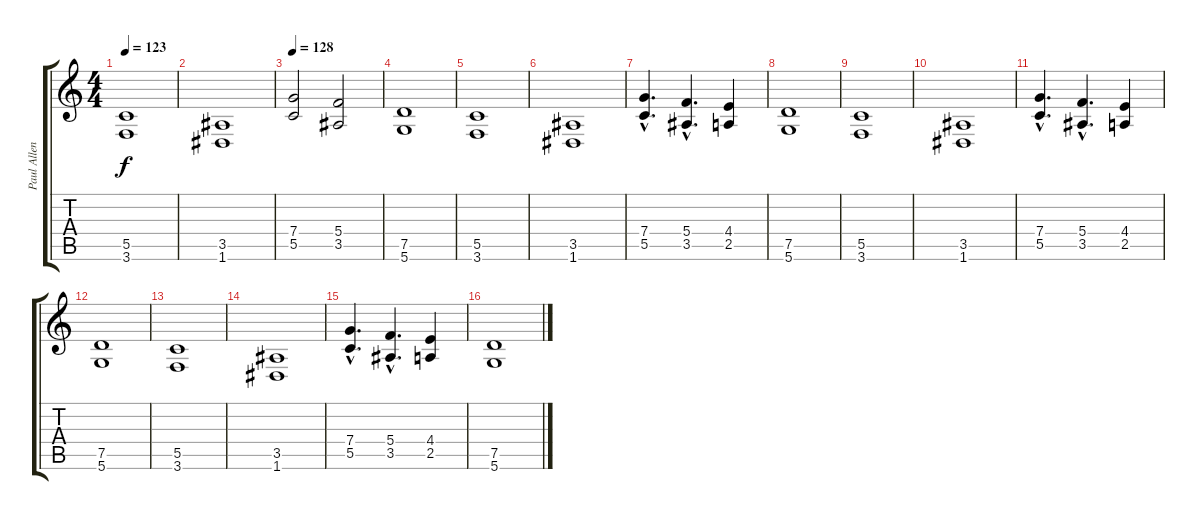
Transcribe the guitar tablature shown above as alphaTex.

\track ("Paul Allender (Guitar)" "Paul Allen") {instrument overdrivenguitar}
\staff {score tabs}
\tuning (D4 A3 F3 C3 G2 D2) {hide}
\ts (4 4)
\tempo 123
\clef g2
\ks c
(5.5 3.6).1{dy f} |
(3.5 1.6).1 |
\tempo 128
(7.4 5.5).2 (5.4 3.5).2 |
(7.5 5.6).1 |
(5.5 3.6).1 |
(3.5 1.6).1 |
(7.4{hac} 5.5{hac}).4{d} (5.4{hac} 3.5{hac}).4{d} (4.4 2.5).4 |
(7.5 5.6).1 |
(5.5 3.6).1 |
(3.5 1.6).1 |
(7.4{hac} 5.5{hac}).4{d} (5.4{hac} 3.5{hac}).4{d} (4.4 2.5).4 |
(7.5 5.6).1 |
(5.5 3.6).1 |
(3.5 1.6).1 |
(7.4{hac} 5.5{hac}).4{d} (5.4{hac} 3.5{hac}).4{d} (4.4 2.5).4 |
(7.5 5.6).1
